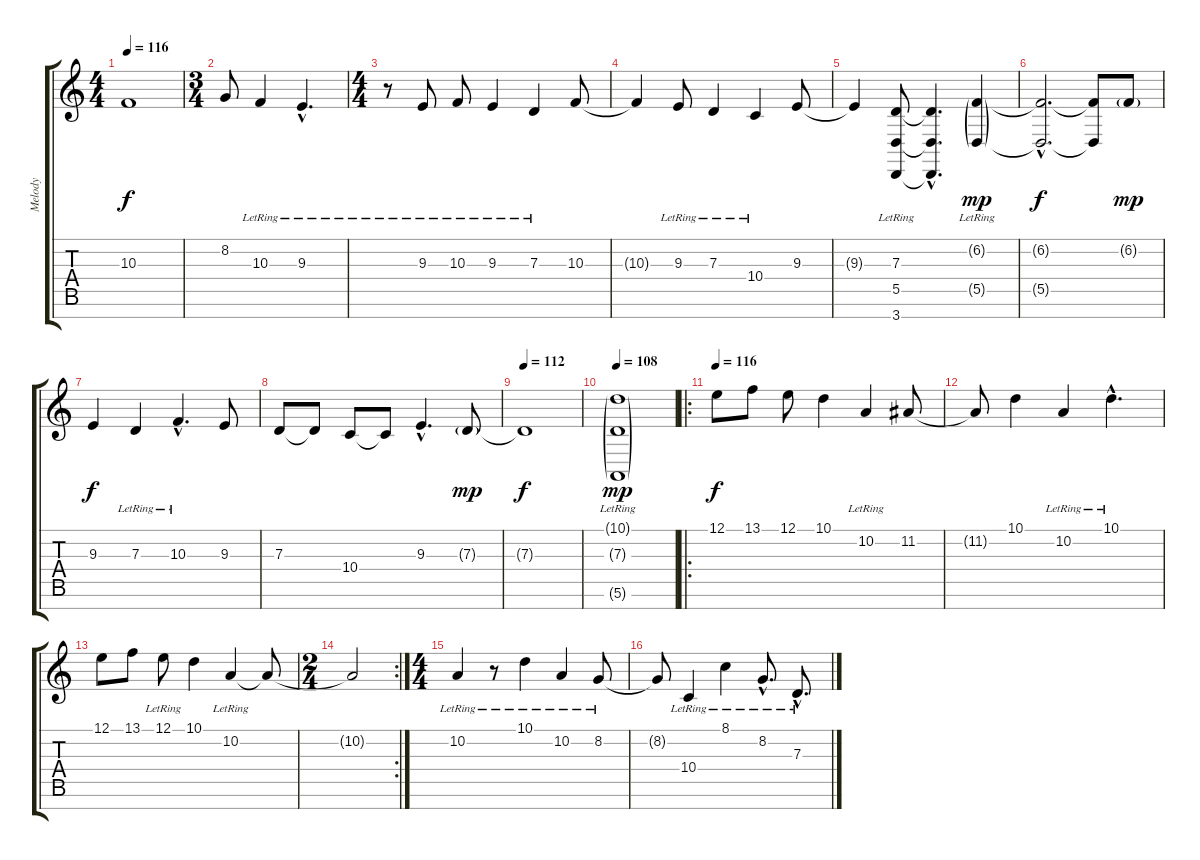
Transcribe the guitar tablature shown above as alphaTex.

\track ("Melody" "Melody") {instrument acousticgrandpiano}
\staff {score tabs}
\tuning (E4 B3 G3 D3 A2 E2 B1) {hide}
\ts (4 4)
\tempo 116
\clef g2
\ks c
10.3{t}.1{dy f} |
\ts (3 4)
8.2.8 10.3{lr}.4 9.3{hac lr}.4{d} |
\ts (4 4)
r.8 9.3{lr}.8 10.3{lr}.8 9.3{lr}.4 7.3{lr}.4 10.3.8 |
10.3{t}.4 9.3{lr}.8 7.3{lr}.4 10.4{lr}.4 9.3.8 |
9.3{t}.4 (7.3 5.5 3.7{lr}).8 (7.3{hac t} 5.5{hac t} 3.7{hac t}).4{d} (6.2{g lr} 5.5{g lr}).4{dy mp} |
(6.2{hac t} 5.5{hac t}).2{d dy f} (6.2{t} 5.5{t}).8 6.2{g}.8{dy mp} |
9.3.4{dy f} 7.3{lr}.4 10.3{hac lr}.4{d} 9.3.8 |
7.3.8 7.3{t}.8 10.4.8 10.4{t}.8 9.3{hac}.4{d} 7.3{g}.8{dy mp} |
\tempo 112
7.3{t}.1{dy f} |
\tempo 108
(10.1{g lr} 7.3{g lr} 5.6{g}).1{dy mp} |
\ro
\tempo 116
12.1.8{dy f} 13.1.8 12.1.8 10.1.4 10.2{lr}.4 11.2.8 |
11.2{t}.8 10.1.4 10.2{lr}.4 10.1{hac lr}.4{d} |
12.1.8 13.1.8 12.1{lr}.8 10.1.4 10.2{lr}.4 10.2{t}.8 |
\rc 2
\ts (2 4)
10.2{t}.2 |
\ts (4 4)
10.2{lr}.4 r.8 10.1{lr}.4 10.2{lr}.4 8.2{lr}.8 |
8.2{t}.8 10.4{lr}.4 8.1{lr}.4 8.2{hac lr}.8{d} 7.3{hac lr}.8{d}
